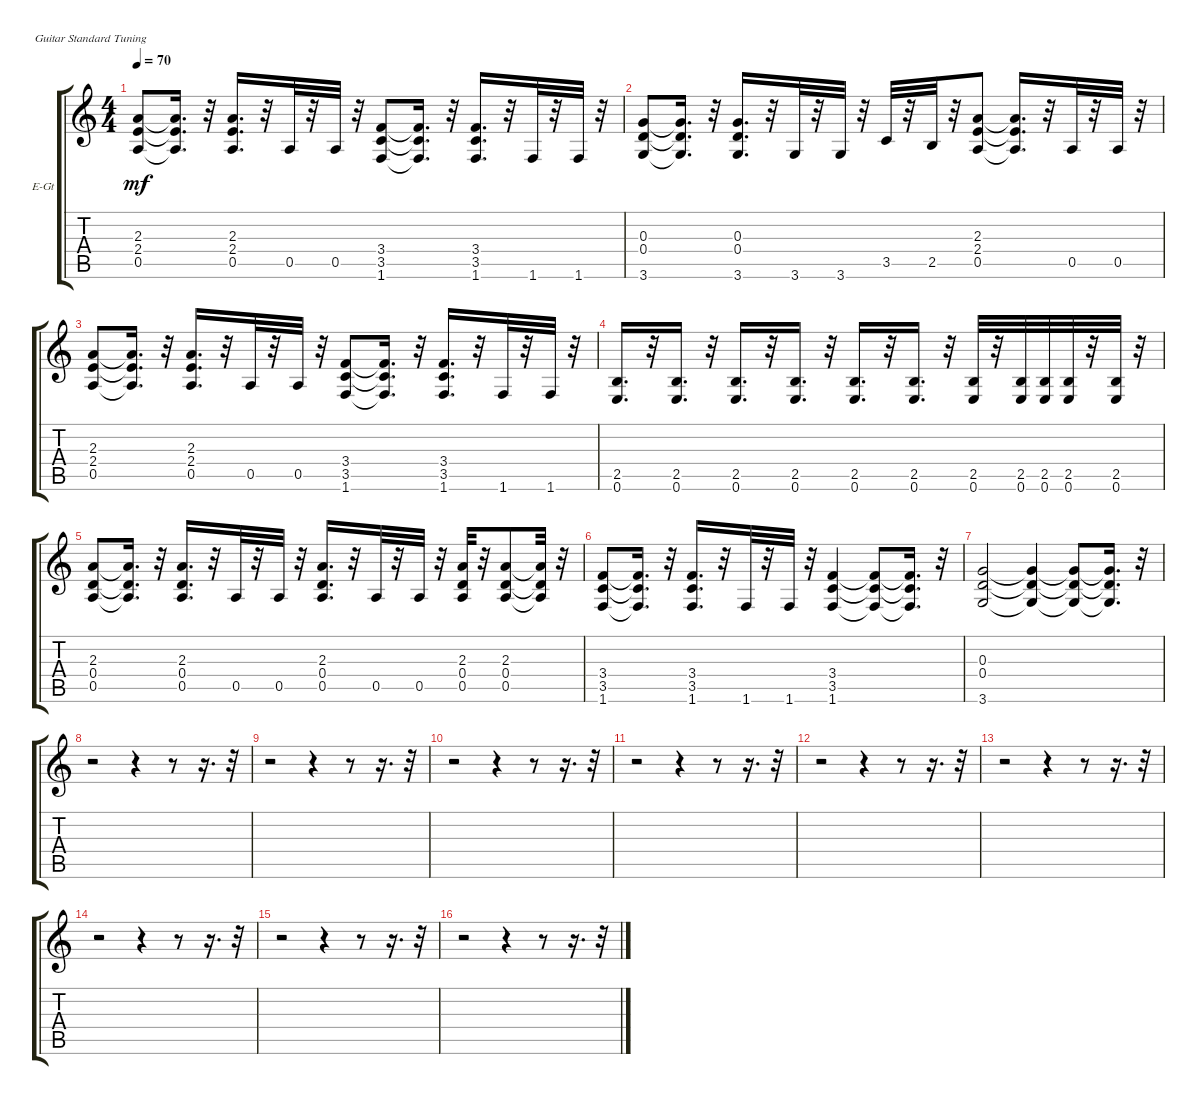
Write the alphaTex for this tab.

\bracketExtendMode groupsimilarinstruments
\firstSystemTrackNameOrientation horizontal
\otherSystemsTrackNameOrientation horizontal
\track ("" "E-Gt") {instrument electricguitarclean}
\staff {score tabs}
\tuning (E4 B3 G3 D3 A2 E2)
\ts (4 4)
\tempo 70
\clef g2
\ks c
(2.3 2.4 0.5).8{dy mf} (2.3{t} 2.4{t} 0.5{t}).16{d} r.32 (2.3 2.4 0.5).16{d} r.32 0.5.32 r.32 0.5.32 r.32 (3.4 3.5 1.6).8 (3.4{t} 3.5{t} 1.6{t}).16{d} r.32 (3.4 3.5 1.6).16{d} r.32 1.6.32 r.32 1.6.32 r.32 |
(0.3 0.4 3.6).8 (0.3{t} 0.4{t} 3.6{t}).16{d} r.32 (0.3 0.4 3.6).16{d} r.32 3.6.32 r.32 3.6.32 r.32 3.5.32 r.32 2.5.32 r.32 (2.3 2.4 0.5).8 (2.3{t} 2.4{t} 0.5{t}).16{d} r.32 0.5.32 r.32 0.5.32 r.32 |
(2.3 2.4 0.5).8 (2.3{t} 2.4{t} 0.5{t}).16{d} r.32 (2.3 2.4 0.5).16{d} r.32 0.5.32 r.32 0.5.32 r.32 (3.4 3.5 1.6).8 (3.4{t} 3.5{t} 1.6{t}).16{d} r.32 (3.4 3.5 1.6).16{d} r.32 1.6.32 r.32 1.6.32 r.32 |
(2.5 0.6).16{d} r.32 (0.6 2.5).16{d} r.32 (2.5 0.6).16{d} r.32 (0.6 2.5).16{d} r.32 (0.6 2.5).16{d} r.32 (2.5 0.6).16{d} r.32 (0.6 2.5).32 r.32 (0.6 2.5).32 (2.5 0.6).32 (0.6 2.5).32 r.32 (0.6 2.5).32 r.32 |
(2.3 0.5 0.4).8 (2.3{t} 0.5{t} 0.4{t}).16{d} r.32 (2.3 0.5 0.4).16{d} r.32 0.5.32 r.32 0.5.32 r.32 (2.3 0.5 0.4).16{d} r.32 0.5.32 r.32 0.5.32 r.32 (2.3 0.5 0.4).32 r.32 (2.3 0.5 0.4).8 (2.3{t} 0.5{t} 0.4{t}).32 r.32 |
(3.4 3.5 1.6).8 (3.4{t} 3.5{t} 1.6{t}).16{d} r.32 (3.4 3.5 1.6).16{d} r.32 1.6.32 r.32 1.6.32 r.32 (3.4 3.5 1.6).4 (3.4{t} 3.5{t} 1.6{t}).8 (3.4{t} 3.5{t} 1.6{t}).16{d} r.32 |
(0.3 0.4 3.6).2 (0.3{t} 0.4{t} 3.6{t}).4 (0.3{t} 0.4{t} 3.6{t}).8 (0.3{t} 0.4{t} 3.6{t}).16{d} r.32 |
r.2 r.4 r.8 r.16{d} r.32 |
r.2 r.4 r.8 r.16{d} r.32 |
r.2 r.4 r.8 r.16{d} r.32 |
r.2 r.4 r.8 r.16{d} r.32 |
r.2 r.4 r.8 r.16{d} r.32 |
r.2 r.4 r.8 r.16{d} r.32 |
r.2 r.4 r.8 r.16{d} r.32 |
r.2 r.4 r.8 r.16{d} r.32 |
r.2 r.4 r.8 r.16{d} r.32
